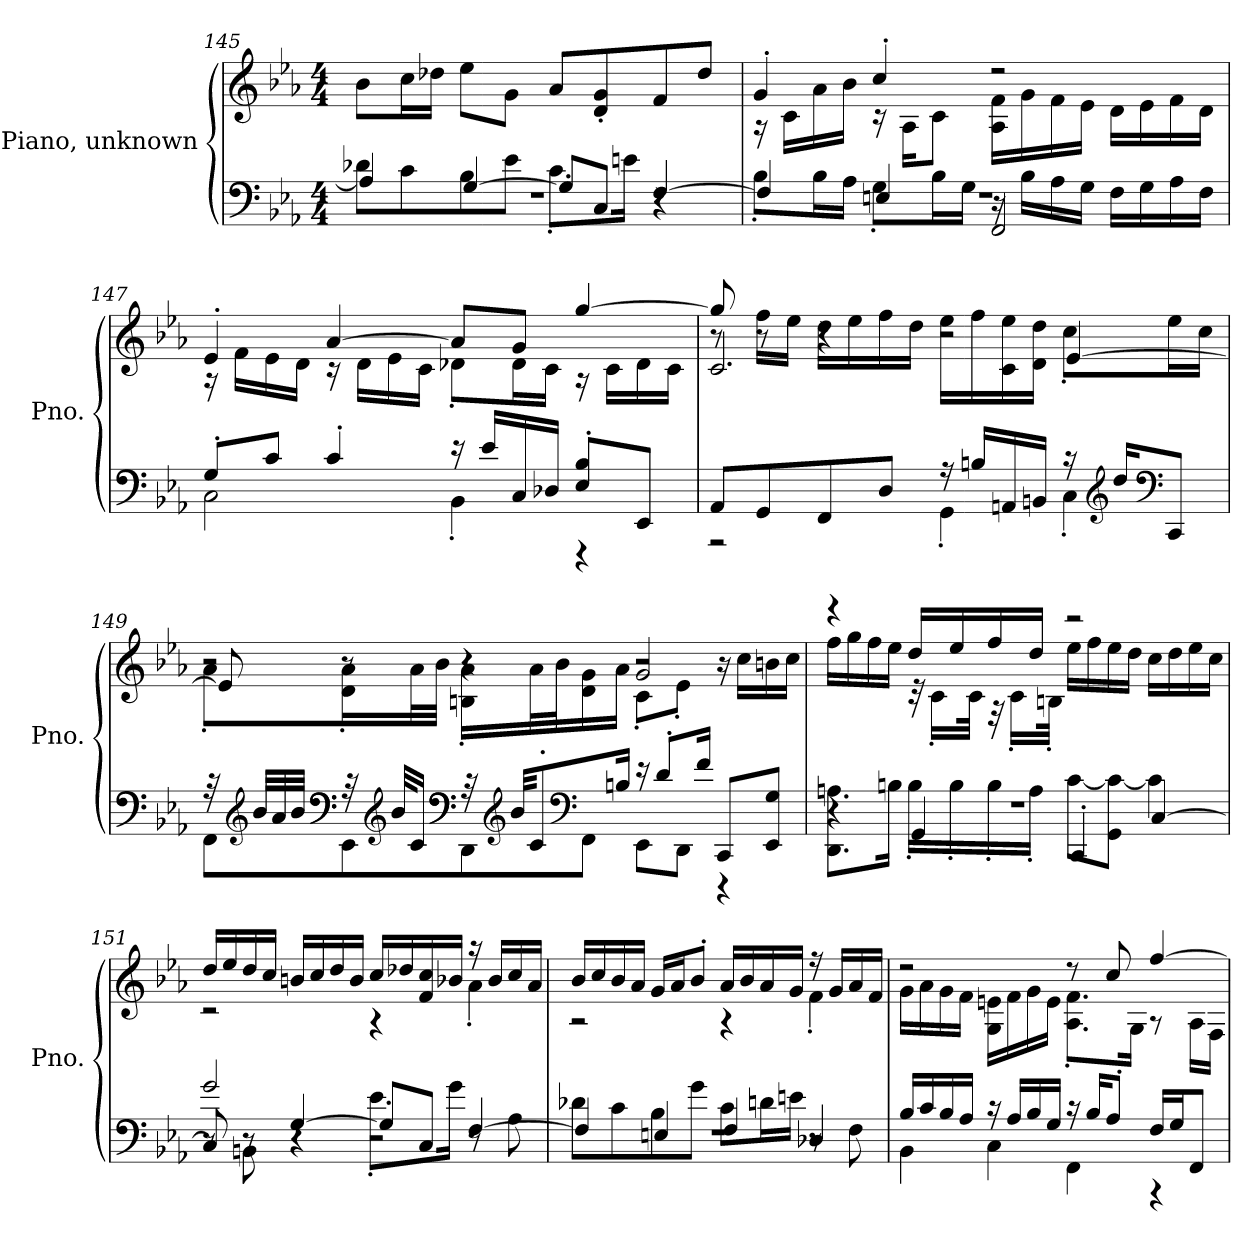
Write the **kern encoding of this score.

**kern	**kern
*part1	*part1
*staff2	*staff1
*I"Piano, unknown	*
*I'Pno.	*
!!LO:LB:g=z
*clefF4	*clefG2
*k[b-e-a-]	*k[b-e-a-]
*M4/4	*M4/4
=145	=145
*^	*
*	*^	*
1r	8d-X\L	4A-/]	8b-\L
.	8c\	.	16cc\L
.	.	.	16dd-X\JJ
.	8B-\	[4G/	8ee-\L
.	8e-\J	.	8g\J
.	8.c'\L	8G/L]	8a-/L
.	.	8C/J	8d/' 8g/'
.	16en\Jk	.	.
.	4r	[4F/	8f/
.	.	.	8dd-/J
=146	=146	=146	=146
*	*	*	*^
1r	8B-'\L	4F/]	4g'/	16r
.	.	.	.	16c\LL
.	16B-\L	.	.	16a-\
.	16A-\JJ	.	.	16b-\JJ
.	8G'\L	4En/	4cc'/	16r
.	.	.	.	16A-\KL
.	16B-\L	.	.	8c\J
.	16G\JJ	.	.	.
.	16r	2FF/	2r	16A-\ 16f\LL
.	16B-\LL	.	.	16g\
.	16A-\	.	.	16f\
.	16G\JJ	.	.	16e-\JJ
.	16F\LL	.	.	16d\LL
.	16G\	.	.	16e-\
.	16A-\	.	.	16f\
.	16F\JJ	.	.	16d\JJ
*	*v	*v	*	*
!!LO:LB:g=z	!!
=147	=147	=147	=147
8G'/L	2C\	4e-'/	16r
.	.	.	16f\LL
8c/J	.	.	16e-\
.	.	.	16d\JJ
4c'/	.	[4a-/	16r
.	.	.	16d\LL
.	.	.	16e-\
.	.	.	16c\JJ
16r	4BB-'\	8a-/L]	8d-X'\L
16e-/LL	.	.	.
16C/	.	8g/J	16d-\L
16D-X/JJ	.	.	16c\JJ
8E-/' 8B-/'L	4r	[4gg/	16r
.	.	.	16c\LL
8EE-/J	.	.	16d-\
.	.	.	16c\JJ
=148	=148	=148	=148
*	*	*	*^
8AA-/L	2r	8gg/]	8r	2.c/
8GG/	.	8r	16ff\LL	.
.	.	.	16ee-\JJ	.
8FF/	.	4r	16dd\LL	.
.	.	.	16ee-\	.
8D/J	.	.	16ff\	.
.	.	.	16dd\JJ	.
16r	4GG'\	2r	16ee-\LL	.
16Bn/LL	.	.	16ff\	.
16AAn/	.	.	16c\ 16ee-\	.
16BBn/JJ	.	.	16d\ 16dd\JJ	.
16r	4C'\	.	8cc'\L	[4e-/
*clefG2	*	*	*	*
16dd/KL	.	.	.	.
*clefF4	*	*	*	*
8CC/J	.	.	16ee-\L	.
.	.	.	16cc\JJ	.
!!LO:PB:g=z	!!	!!
=149	=149	=149	=149	=149
32r	8FF\L	2r	8a-'\L	8e-/]
*clefG2	*	*	*	*
32b-/LLL	.	.	.	.
32a-/	.	.	.	.
32b-/JJJ	.	.	.	.
*clefF4	*	*	*	*
32r	8EE-\	.	16d\' 16a-\'L	8r
*clefG2	*	*	*	*
32b-/KLL	.	.	.	.
16c/JJ	.	.	32a-\L	.
.	.	.	32b-\JJJ	.
*clefF4	*	*	*	*
32r	8DD\	.	16Bn\' 16a-\'LL	4r
*clefG2	*	*	*	*
32b-/KKL	.	.	.	.
8c'/	.	.	32a-\L	.
.	.	.	32b-\J	.
*clefF4	*	*	*	*
.	8FF\J	.	16d\ 16g\	.
16Bn/Jk	.	.	16a-\JJ	.
16r	8EE-\L	2g/	8c'\L	2r
8d'/L	.	.	.	.
.	8DD\J	.	8e-'\J	.
16f/Jk	.	.	.	.
8CC/L	4r	.	16r	.
.	.	.	16cc\LL	.
8EE-/ 8G/J	.	.	16bn\	.
.	.	.	16cc\JJ	.
*	*	*	*v	*v
!!LO:LB:g=z
=150	=150	=150	=150
*	*^	*	*
1r	8.DD\ 8.An\L	4r	4r	16ff\LL
.	.	.	.	16gg\
.	.	.	.	16ff\
.	16Bn\Jk	.	.	16ee-\JJ
.	16B'\LL	4GG/	16dd/LL	32r
.	.	.	.	16c'\LL
.	16B'\	.	16ee-/	.
.	.	.	.	32c\JJk
.	16B'\	.	16ff/	32r
.	.	.	.	16c'\LL
.	16A'\JJ	.	16dd/JJ	.
.	.	.	.	32Bn'\JJk
.	[8c\L	4CC'/	2r	16ee-\LL
.	.	.	.	16ff\
.	8GG\ 8c\_J	.	.	16ee-\
.	.	.	.	16dd\JJ
.	4c\]	[4C/	.	16cc\LL
.	.	.	.	16dd\
.	.	.	.	16ee-\
.	.	.	.	16cc\JJ
=151	=151	=151	=151	=151
2g/	8r	8C/]	16dd/LL	2r
.	.	.	16ee-/	.
.	8BBn\	8r	16dd/	.
.	.	.	16cc/JJ	.
.	4r	[4G/	16bn/LL	.
.	.	.	16cc/	.
.	.	.	16dd/	.
.	.	.	16b/JJ	.
2r	8.e-'\L	8G/L]	16cc/LL	4r
.	.	.	16dd-X/	.
.	.	8C/J	16f/ 16cc/	.
.	16g\Jk	.	16b-X/JJ	.
.	8r	[4F/	16r	4a-'\
.	.	.	16b-/LL	.
.	8A-\	.	16cc/	.
.	.	.	16a-/JJ	.
!!LO:LB:g=z	!!
=152	=152	=152	=152	=152
1r	8d-X\L	4F/]	16b-/LL	2r
.	.	.	16cc/	.
.	8c\	.	16b-/	.
.	.	.	16a-/JJ	.
.	8B-\	4En/	16g/LL	.
.	.	.	16a-/J	.
.	8g\J	.	8b-'/J	.
.	8c\L	4F/	16a-/LL	4r
.	.	.	16b-/	.
.	16dn\L	.	16a-/	.
.	16en\JJ	.	16g/JJ	.
.	8r	4D-X/	16r	4f'\
.	.	.	16g/LL	.
.	8F\	.	16a-/	.
.	.	.	16f/JJ	.
*	*v	*v	*	*
=153	=153	=153	=153
16B-/LL	4BB-\	2r	16g\LL
16c/	.	.	16a-\
16B-/	.	.	16g\
16A-/JJ	.	.	16f\JJ
16r	4C\	.	16G\ 16en\LL
16A-/LL	.	.	16f\
16B-/	.	.	16g\
16G/JJ	.	.	16e\JJ
16r	4FF\	8r	8.A-\' 8.f\'L
16B-/KL	.	.	.
8A-'/J	.	8cc/	.
.	.	.	16G\Jk
16F/LL	4r	[4ff/	8r
16G/J	.	.	.
8FF/J	.	.	16A-\LL
.	.	.	16F\JJ
*v	*v	*	*
*	*v	*v
=	=
*-	*-
